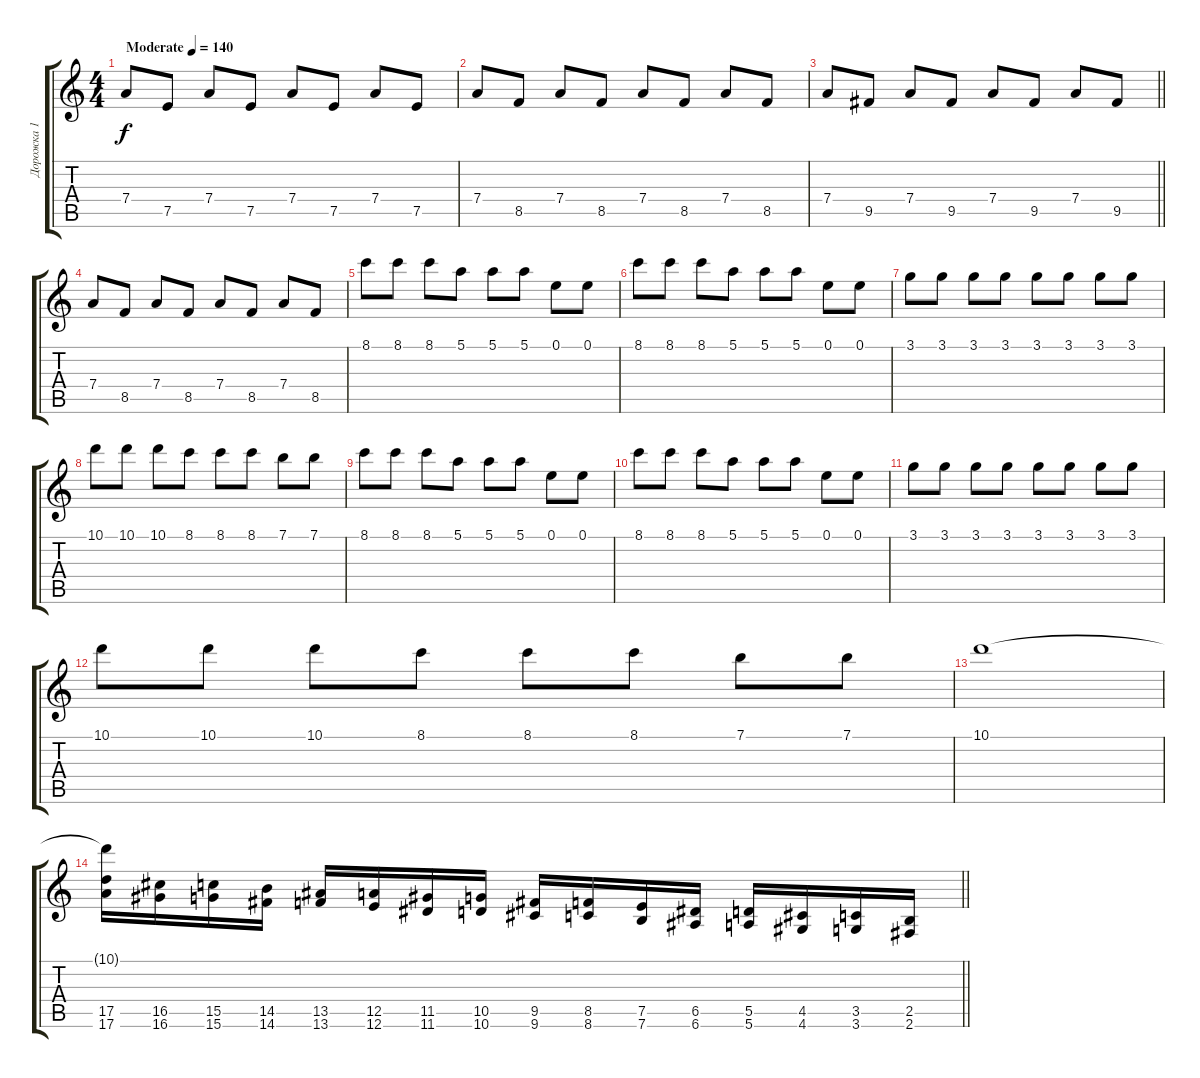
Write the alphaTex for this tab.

\track ("Дорожка 1" "Дорожка 1") {instrument distortionguitar}
\staff {score tabs}
\tuning (E4 B3 G3 D3 A2 E2) {hide}
\ts (4 4)
\tempo (140 "Moderate")
\clef g2
\ks c
7.4.8{dy f instrument electricguitarclean} 7.5.8 7.4.8 7.5.8 7.4.8 7.5.8 7.4.8 7.5.8 |
7.4.8 8.5.8 7.4.8 8.5.8 7.4.8 8.5.8 7.4.8 8.5.8 |
\barLineRight lightlight
7.4.8 9.5.8 7.4.8 9.5.8 7.4.8 9.5.8 7.4.8 9.5.8 |
7.4.8 8.5.8 7.4.8 8.5.8 7.4.8 8.5.8 7.4.8 8.5.8 |
8.1.8{instrument distortionguitar} 8.1.8 8.1.8 5.1.8 5.1.8 5.1.8 0.1.8 0.1.8 |
8.1.8 8.1.8 8.1.8 5.1.8 5.1.8 5.1.8 0.1.8 0.1.8 |
3.1.8 3.1.8 3.1.8 3.1.8 3.1.8 3.1.8 3.1.8 3.1.8 |
10.1.8 10.1.8 10.1.8 8.1.8 8.1.8 8.1.8 7.1.8 7.1.8 |
8.1.8 8.1.8 8.1.8 5.1.8 5.1.8 5.1.8 0.1.8 0.1.8 |
8.1.8 8.1.8 8.1.8 5.1.8 5.1.8 5.1.8 0.1.8 0.1.8 |
3.1.8 3.1.8 3.1.8 3.1.8 3.1.8 3.1.8 3.1.8 3.1.8 |
10.1.8 10.1.8 10.1.8 8.1.8 8.1.8 8.1.8 7.1.8 7.1.8 |
10.1.1 |
\barLineRight lightlight
(10.1{t} 17.5 17.6).16 (16.5 16.6).16 (15.5 15.6).16 (14.5 14.6).16 (13.5 13.6).16 (12.5 12.6).16 (11.5 11.6).16 (10.5 10.6).16 (9.5 9.6).16 (8.5 8.6).16 (7.5 7.6).16 (6.5 6.6).16 (5.5 5.6).16 (4.5 4.6).16 (3.5 3.6).16 (2.5 2.6).16
